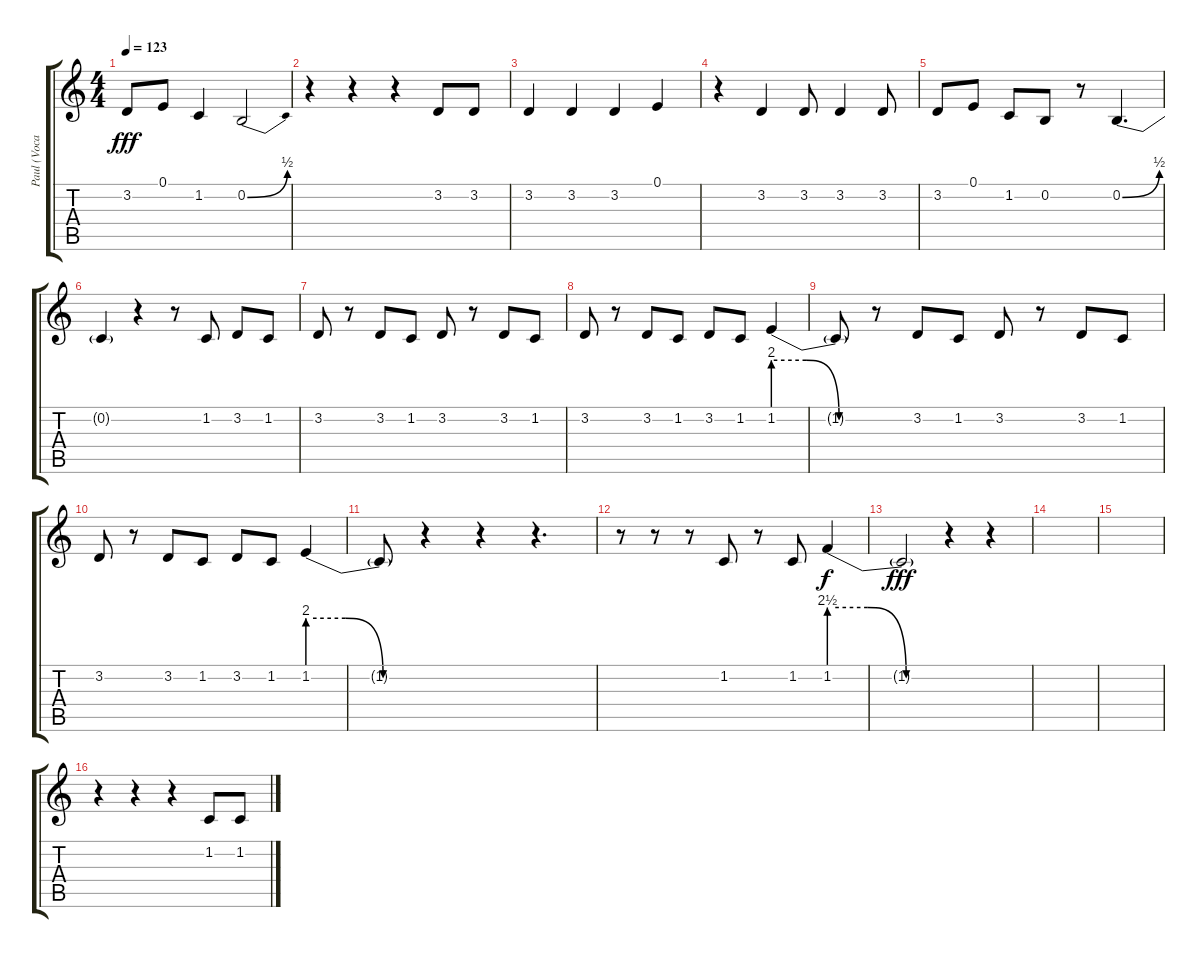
\track ("Paul (Vocals)" "Paul (Voca") {instrument honkytonkpiano}
\staff {score tabs}
\tuning (E4 B3 G3 D3 A2 E2) {hide}
\ts (4 4)
\tempo 123
\clef g2
\ks c
3.2.8{dy fff} 0.1.8 1.2.4 0.2{be (bend 0 0 60 2)}.2 |
r.4 r.4 r.4 3.2.8 3.2.8 |
3.2.4 3.2.4 3.2.4 0.1.4 |
r.4 3.2.4 3.2.8 3.2.4 3.2.8 |
3.2.8 0.1.8 1.2.8 0.2.8 r.8 0.2{be (bend 0 0 60 2)}.4{d} |
0.2{t}.4 r.4 r.8 1.2.8 3.2.8 1.2.8 |
3.2.8 r.8 3.2.8 1.2.8 3.2.8 r.8 3.2.8 1.2.8 |
3.2.8 r.8 3.2.8 1.2.8 3.2.8 1.2.8 1.2{be (custom 0 8 20 8 40 0 60 0)}.4 |
1.2{t}.8 r.8 3.2.8 1.2.8 3.2.8 r.8 3.2.8 1.2.8 |
3.2.8 r.8 3.2.8 1.2.8 3.2.8 1.2.8 1.2{be (custom 0 8 20 8 40 0 60 0)}.4 |
1.2{t}.8 r.4 r.4 r.4{d} |
r.8 r.8 r.8 1.2.8 r.8 1.2.8 1.2{be (custom 0 10 20 10 40 0 60 0)}.4{dy f} |
1.2{t}.2{dy fff} r.4 r.4 |
|
|
r.4 r.4 r.4 1.2.8 1.2.8
